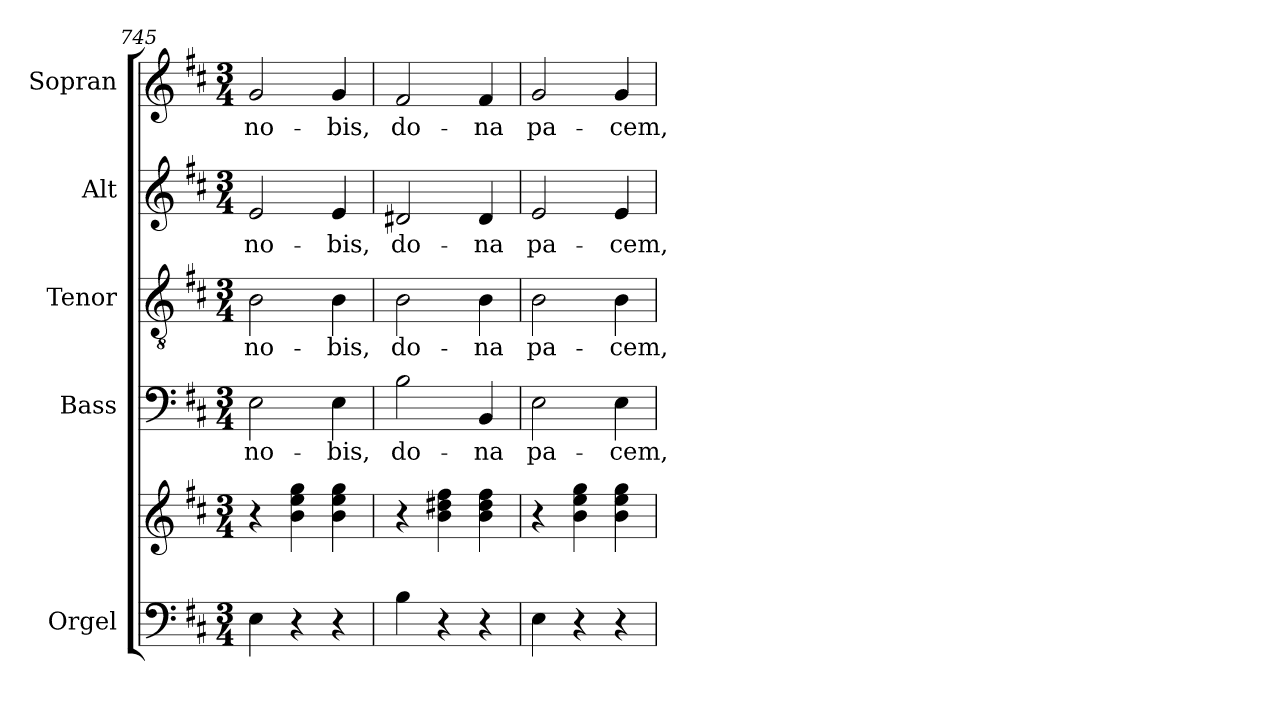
**kern	**kern	**kern	**text	**kern	**text	**kern	**text	**kern	**text
*part5	*part5	*part4	*part4	*part3	*part3	*part2	*part2	*part1	*part1
*staff6	*staff5	*staff4	*staff4	*staff3	*staff3	*staff2	*staff2	*staff1	*staff1
*I"Orgel	*	*I"Bass	*	*I"Tenor	*	*I"Alt	*	*I"Sopran	*
*I'Org.	*	*I'B.	*	*I'T.	*	*I'A.	*	*I'S.	*
*clefF4	*clefG2	*clefF4	*	*clefGv2	*	*clefG2	*	*clefG2	*
*k[f#c#]	*k[f#c#]	*k[f#c#]	*	*k[f#c#]	*	*k[f#c#]	*	*k[f#c#]	*
*D:	*D:	*D:	*	*D:	*	*D:	*	*D:	*
*M3/4	*M3/4	*M3/4	*	*M3/4	*	*M3/4	*	*M3/4	*
=745	=745	=745	=745	=745	=745	=745	=745	=745	=745
!	!	!	!LO:LY:b	!	!LO:LY:b	!	!LO:LY:b	!	!LO:LY:b
4E\	4r	2E\	no-	2B\	no-	2e/	no-	2g/	no-
4r	4b\ 4ee\ 4gg\	.	.	.	.	.	.	.	.
!	!	!	!LO:LY:b	!	!LO:LY:b	!	!LO:LY:b	!	!LO:LY:b
4r	4b\ 4ee\ 4gg\	4E\	-bis,	4B\	-bis,	4e/	-bis,	4g/	-bis,
=746	=746	=746	=746	=746	=746	=746	=746	=746	=746
!	!	!	!LO:LY:b	!	!LO:LY:b	!	!LO:LY:b	!	!LO:LY:b
4B\	4r	2B\	do-	2B\	do-	2d#X/	do-	2f#/	do-
4r	4b\ 4dd#X\ 4ff#\	.	.	.	.	.	.	.	.
!	!	!	!LO:LY:b	!	!LO:LY:b	!	!LO:LY:b	!	!LO:LY:b
4r	4b\ 4dd#\ 4ff#\	4BB/	-na	4B\	-na	4d#/	-na	4f#/	-na
=747	=747	=747	=747	=747	=747	=747	=747	=747	=747
!	!	!	!LO:LY:b	!	!LO:LY:b	!	!LO:LY:b	!	!LO:LY:b
4E\	4r	2E\	pa-	2B\	pa-	2e/	pa-	2g/	pa-
4r	4b\ 4ee\ 4gg\	.	.	.	.	.	.	.	.
!	!	!	!LO:LY:b	!	!LO:LY:b	!	!LO:LY:b	!	!LO:LY:b
4r	4b\ 4ee\ 4gg\	4E\	-cem,	4B\	-cem,	4e/	-cem,	4g/	-cem,
=	=	=	=	=	=	=	=	=	=
*-	*-	*-	*-	*-	*-	*-	*-	*-	*-
